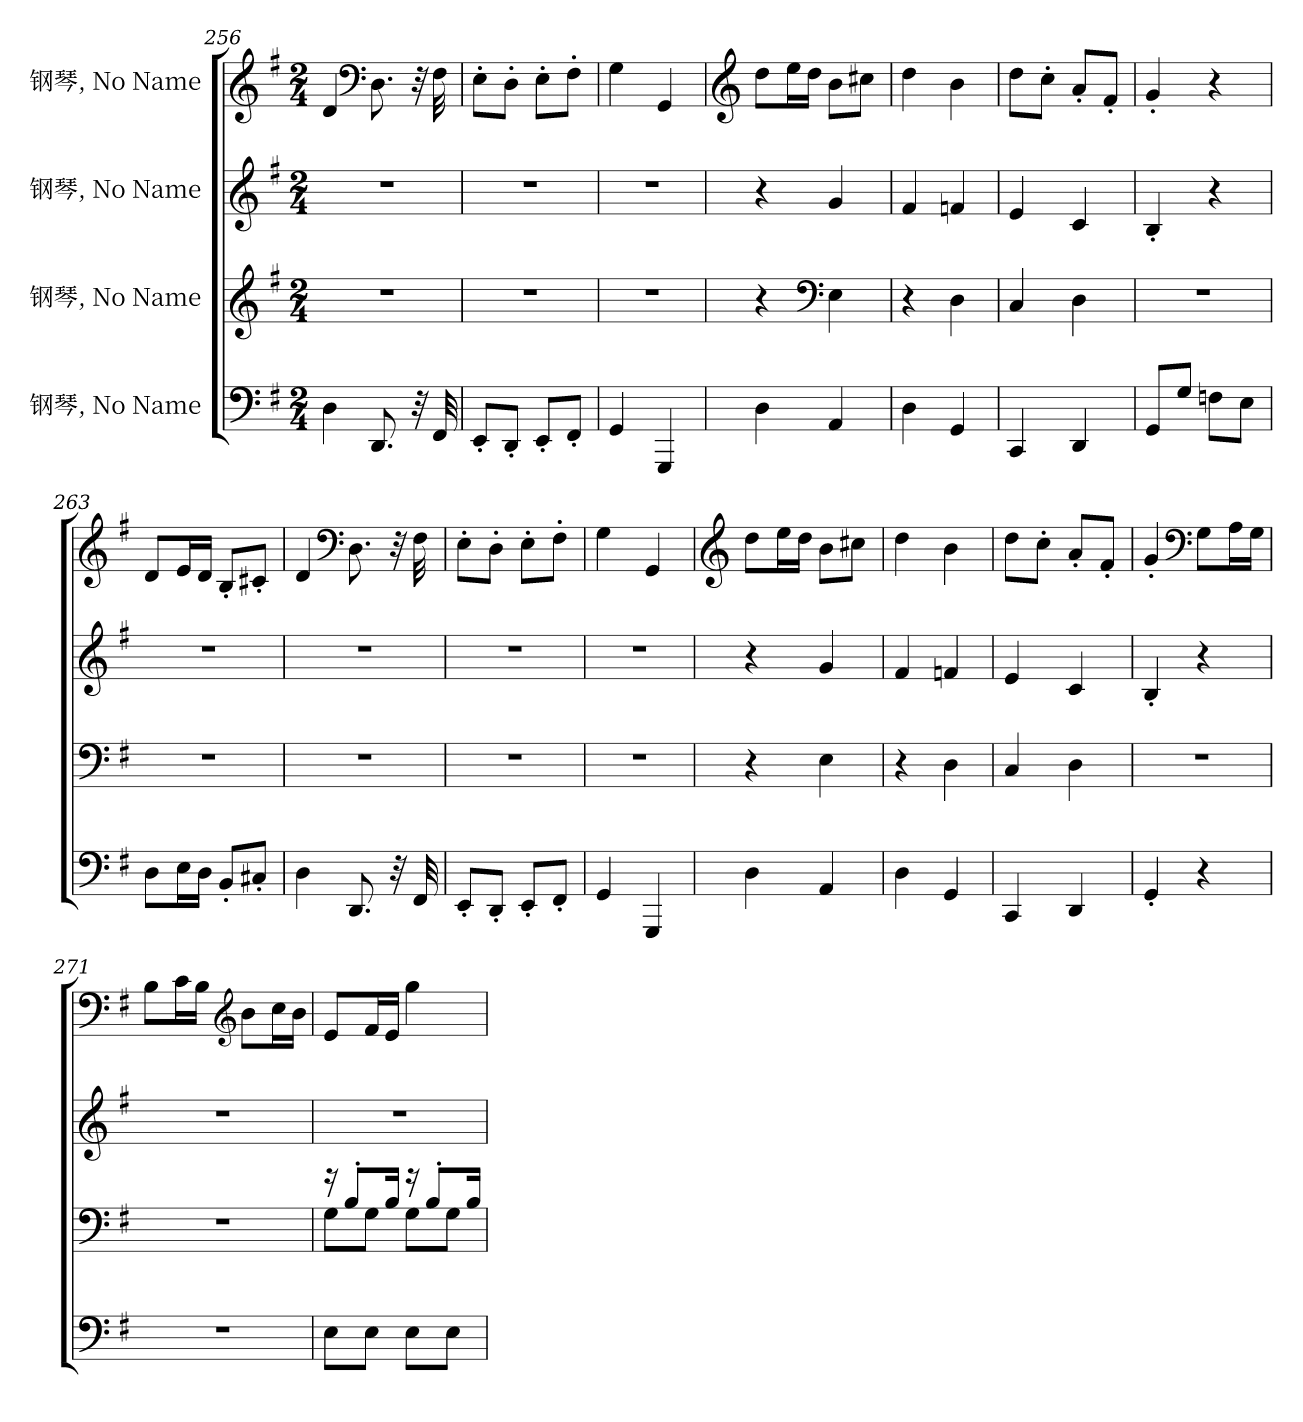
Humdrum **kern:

**kern	**kern	**kern	**kern
*part4	*part3	*part2	*part1
*staff4	*staff3	*staff2	*staff1
*I"钢琴, No Name	*I"钢琴, No Name	*I"钢琴, No Name	*I"钢琴, No Name
*clefF4	*clefG2	*clefG2	*clefG2
*k[f#]	*k[f#]	*k[f#]	*k[f#]
*M2/4	*M2/4	*M2/4	*M2/4
=256	=256	=256	=256
4D\	2r	2r	4d/
*	*	*	*clefF4
*	*	*	*MM170
8.DD/	.	.	8.D\
*	*	*	*MM174
32r	.	.	32r
32FF#/	.	.	32F#\
=257	=257	=257	=257
*	*	*	*MM176
8EE'/L	2r	2r	8E'\L
8DD'/J	.	.	8D'\J
8EE'/L	.	.	8E'\L
8FF#'/J	.	.	8F#'\J
=258	=258	=258	=258
4GG/	2r	2r	4G\
4GGG/	.	.	4GG/
=259	=259	=259	=259
*	*	*	*clefG2
*	*	*	*MM176
4D\	4r	4r	8dd\L
.	.	.	16ee\L
.	.	.	16dd\JJ
*	*clefF4	*	*
4AA/	4E\	4g/	8b\L
.	.	.	8cc#X\J
=260	=260	=260	=260
4D\	4r	4f#/	4dd\
4GG/	4D\	4fn/	4b\
=261	=261	=261	=261
*	*	*	*MM170
4CC/	4C/	4e/	8dd\L
.	.	.	8cc'\J
4DD/	4D\	4c/	8a'/L
.	.	.	8f#'/J
!!LO:LB:g=z
=262	=262	=262	=262
*	*	*	*MM169
8GG/L	2r	4B'/	4g'/
8G/J	.	.	.
8Fn\L	.	4r	4r
8E\J	.	.	.
=263	=263	=263	=263
*	*	*	*MM176
8D\L	2r	2r	8d/L
16E\L	.	.	16e/L
16D\JJ	.	.	16d/JJ
8BB'/L	.	.	8B'/L
8C#X'/J	.	.	8c#X'/J
=264	=264	=264	=264
4D\	2r	2r	4d/
*	*	*	*clefF4
*	*	*	*MM170
8.DD/	.	.	8.D\
*	*	*	*MM174
32r	.	.	32r
32FF#/	.	.	32F#\
=265	=265	=265	=265
*	*	*	*MM176
8EE'/L	2r	2r	8E'\L
8DD'/J	.	.	8D'\J
8EE'/L	.	.	8E'\L
8FF#'/J	.	.	8F#'\J
=266	=266	=266	=266
4GG/	2r	2r	4G\
4GGG/	.	.	4GG/
=267	=267	=267	=267
*	*	*	*clefG2
*	*	*	*MM176
4D\	4r	4r	8dd\L
.	.	.	16ee\L
.	.	.	16dd\JJ
4AA/	4E\	4g/	8b\L
.	.	.	8cc#X\J
=268	=268	=268	=268
4D\	4r	4f#/	4dd\
4GG/	4D\	4fn/	4b\
!!LO:LB:g=z
=269	=269	=269	=269
*	*	*	*MM170
4CC/	4C/	4e/	8dd\L
.	.	.	8cc'\J
4DD/	4D\	4c/	8a'/L
.	.	.	8f#'/J
=270	=270	=270	=270
*	*	*	*MM165
4GG'/	2r	4B'/	4g'/
*	*	*	*clefF4
*	*	*	*MM176
4r	.	4r	8G\L
.	.	.	16A\L
.	.	.	16G\JJ
=271	=271	=271	=271
2r	2r	2r	8B\L
.	.	.	16c\L
.	.	.	16B\JJ
*	*	*	*clefG2
.	.	.	8b\L
*	*	*	*MM174
.	.	.	16cc\L
*	*	*	*MM167
.	.	.	16b\JJ
=272	=272	=272	=272
*	*	*	*MM176
*	*^	*	*
8E\L	16r	8G\L	2r	8e/L
.	8B'/L	.	.	.
8E\J	.	8G\J	.	16f#/L
*	*	*	*	*MM174
.	16B/Jk	.	.	16e/JJ
*	*	*	*	*MM176
8E\L	16r	8G\L	.	4gg\
.	8B'/L	.	.	.
8E\J	.	8G\J	.	.
.	16B/Jk	.	.	.
*	*v	*v	*	*
=	=	=	=
*-	*-	*-	*-
